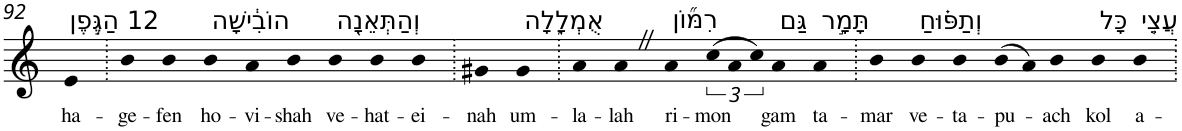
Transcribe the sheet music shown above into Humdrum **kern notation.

**kern	**text
*part1	*part1
*staff1	*staff1
*I"Piano	*
*I'Pno	*
!!LO:PB:g=z
*clefG2	*
*k[]	*
=92	=92
!LO:TX:a:t=12 הַגֶּ֣פֶן	!
!	!LO:LY:b
4e	ha-
=93.	=93.
!	!LO:LY:b
4b	-ge-
!	!LO:LY:b
4b	-fen
!LO:TX:a:t=הוֹבִ֔ישָׁה	!
!	!LO:LY:b
4b	ho-
!	!LO:LY:b
4a	-vi-
!	!LO:LY:b
4b	-shah
!LO:TX:a:t=וְהַתְּאֵנָ֖ה	!
!	!LO:LY:b
4b	ve-
!	!LO:LY:b
4b	-hat-
!	!LO:LY:b
4b	-ei-
=94.	=94.
!	!LO:LY:b
4g#X	-nah
!LO:TX:a:t=אֻמְלָ֑לָה	!
!	!LO:LY:b
4g#	um-
=95.	=95.
!	!LO:LY:b
4a	-la-
!	!LO:LY:b
4aZ	-lah
!LO:TX:a:t=רִמּ֞וֹן	!
!	!LO:LY:b
4a	ri-
!	!LO:LY:b
(>12cc	-mon
12a	.
12cc)	.
!LO:TX:a:t=גַּם	!
!	!LO:LY:b
4a	gam
!LO:TX:a:t=תָּמָ֣ר	!
!	!LO:LY:b
4a	ta-
=96.	=96.
!	!LO:LY:b
4b	-mar
!LO:TX:a:t=וְתַפּ֗וּחַ	!
!	!LO:LY:b
4b	ve-
!	!LO:LY:b
4b	-ta-
!	!LO:LY:b
(>8b	-pu-
8a)	.
!	!LO:LY:b
4b	-ach
!LO:TX:a:t=כָּל	!
!	!LO:LY:b
4b	kol
!LO:TX:a:t=עֲצֵ֤י	!
!	!LO:LY:b
4b	a-
=.	=.
*-	*-
